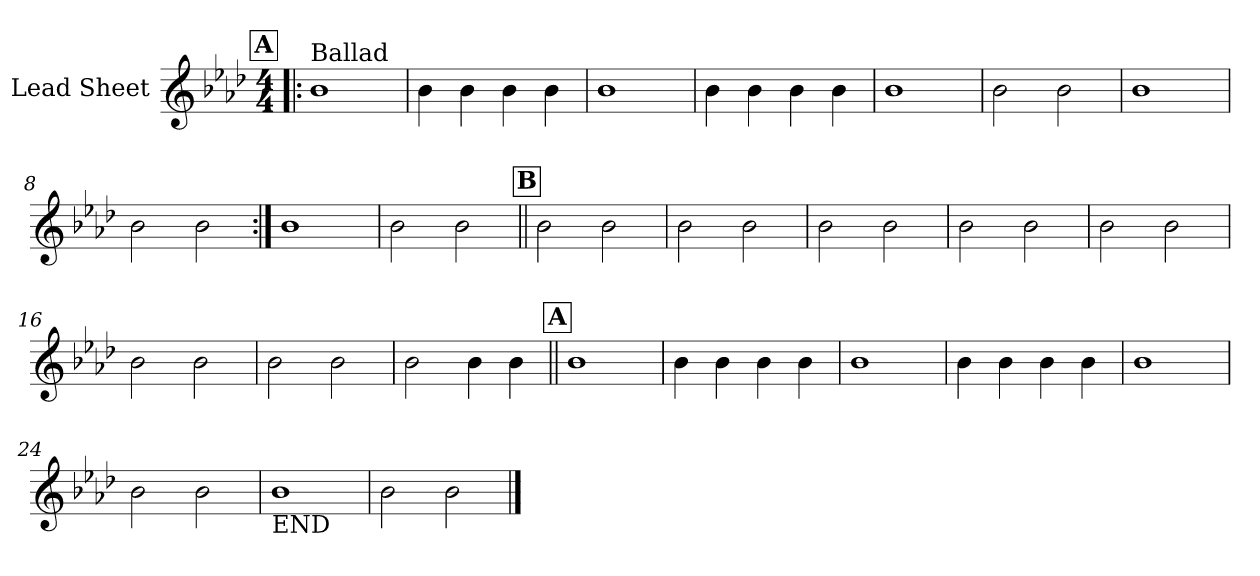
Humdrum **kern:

**kern
*part1
*staff1
*I"Lead Sheet
*clefG2
*k[b-e-a-d-]
*A-:
*M4/4
!!LO:REH:place=s1:a:fs=14:t=A
=1!|:
!LO:TX:a:t=Ballad
1b-
=2
4b-\
4b-\
4b-\
4b-\
=3
1b-
=4
4b-\
4b-\
4b-\
4b-\
!!LO:LB:g=z
=5
1b-
=6
2b-\
2b-\
=7
1b-
=8
2b-\
2b-\
!!LO:LB:g=z
=9:|!
1b-
=10
2b-\
2b-\
!!LO:LB:g=z
!!LO:REH:place=s1:a:fs=14:t=B
=11||
2b-\
2b-\
=12
2b-\
2b-\
=13
2b-\
2b-\
=14
2b-\
2b-\
!!LO:LB:g=z
=15
2b-\
2b-\
=16
2b-\
2b-\
=17
2b-\
2b-\
=18
2b-\
4b-\
4b-\
!!LO:LB:g=z
!!LO:REH:place=s1:a:fs=14:t=A
=19||
1b-
=20
4b-\
4b-\
4b-\
4b-\
=21
1b-
=22
4b-\
4b-\
4b-\
4b-\
!!LO:LB:g=z
=23
1b-
=24
2b-\
2b-\
=25
!LO:TX:b:t=END
1b-
=26
2b-\
2b-\
==
*-
